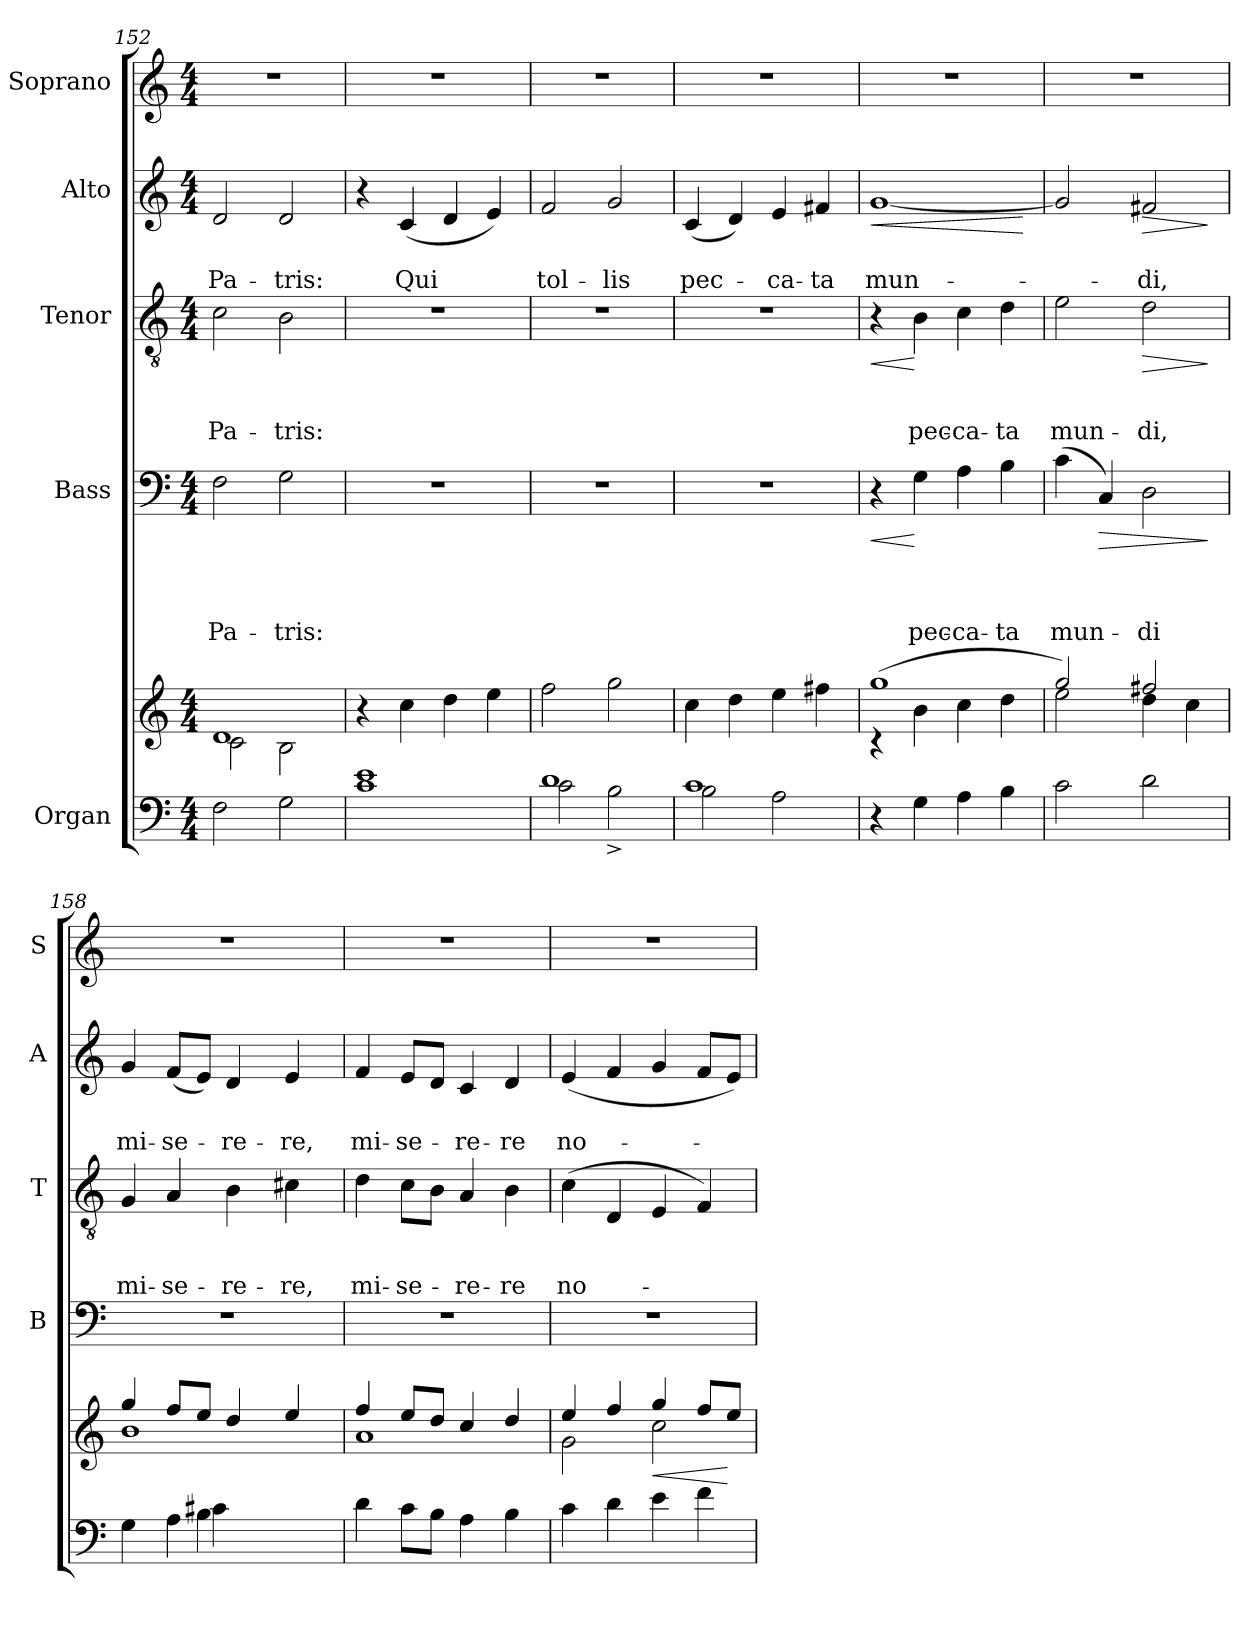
**kern	**kern	**dynam	**kern	**text	**text	**text	**text	**dynam	**kern	**text	**text	**text	**dynam	**kern	**text	**text	**dynam	**kern
*part5	*part5	*part5	*part4	*part4	*part4	*part4	*part4	*part4	*part3	*part3	*part3	*part3	*part3	*part2	*part2	*part2	*part2	*part1
*staff6	*staff5	*staff5/6	*staff4	*staff4	*staff4	*staff4	*staff4	*staff4	*staff3	*staff3	*staff3	*staff3	*staff3	*staff2	*staff2	*staff2	*staff2	*staff1
*I"Organ	*	*	*I"Bass	*	*	*	*	*	*I"Tenor	*	*	*	*	*I"Alto	*	*	*	*I"Soprano
*	*	*	*I'B	*	*	*	*	*	*I'T	*	*	*	*	*I'A	*	*	*	*I'S
*clefF4	*clefG2	*	*clefF4	*	*	*	*	*	*clefGv2	*	*	*	*	*clefG2	*	*	*	*clefG2
*k[]	*k[]	*	*k[]	*	*	*	*	*	*k[]	*	*	*	*	*k[]	*	*	*	*k[]
*C:	*C:	*	*C:	*	*	*	*	*	*C:	*	*	*	*	*C:	*	*	*	*C:
*M4/4	*M4/4	*	*M4/4	*	*	*	*	*	*M4/4	*	*	*	*	*M4/4	*	*	*	*M4/4
=152	=152	=152	=152	=152	=152	=152	=152	=152	=152	=152	=152	=152	=152	=152	=152	=152	=152	=152
*	*^	*	*	*	*	*	*	*	*	*	*	*	*	*	*	*	*	*
!	!	!	!	!	!	!	!	!LO:LY:b	!	!	!	!	!LO:LY:b	!	!	!	!LO:LY:b	!	!
2F\	1d	2c\	.	2F\	.	.	.	Pa-	.	2c\	.	.	Pa-	.	2d/	.	Pa-	.	1r
!	!	!	!	!	!	!	!	!LO:LY:b	!	!	!	!	!LO:LY:b	!	!	!	!LO:LY:b	!	!
2G\	.	2B\	.	2G\	.	.	.	-tris:	.	2B\	.	.	-tris:	.	2d/	.	-tris:	.	.
*	*v	*v	*	*	*	*	*	*	*	*	*	*	*	*	*	*	*	*	*
=153	=153	=153	=153	=153	=153	=153	=153	=153	=153	=153	=153	=153	=153	=153	=153	=153	=153	=153
1c 1e	4r	.	1r	.	.	.	.	.	1r	.	.	.	.	4r	.	.	.	1r
!	!	!	!	!	!	!	!	!	!	!	!	!	!	!	!	!LO:LY:b	!	!
.	4cc\	.	.	.	.	.	.	.	.	.	.	.	.	(<4c/	.	Qui	.	.
.	4dd\	.	.	.	.	.	.	.	.	.	.	.	.	4d/	.	.	.	.
.	4ee\	.	.	.	.	.	.	.	.	.	.	.	.	4e/)	.	.	.	.
=154	=154	=154	=154	=154	=154	=154	=154	=154	=154	=154	=154	=154	=154	=154	=154	=154	=154	=154
*^	*	*	*	*	*	*	*	*	*	*	*	*	*	*	*	*	*	*
!	!	!	!	!	!	!	!	!	!	!	!	!	!	!	!	!	!LO:LY:b	!	!
1d	2c\	2ff\	.	1r	.	.	.	.	.	1r	.	.	.	.	2f/	.	tol-	.	1r
!	!	!	!	!	!	!	!	!	!	!	!	!	!	!	!	!	!LO:LY:b	!	!
.	2B^<\	2gg\	.	.	.	.	.	.	.	.	.	.	.	.	2g/	.	-lis	.	.
=155	=155	=155	=155	=155	=155	=155	=155	=155	=155	=155	=155	=155	=155	=155	=155	=155	=155	=155	=155
!	!	!	!	!	!	!	!	!	!	!	!	!	!	!	!	!	!LO:LY:b	!	!
1c	2B\	4cc\	.	1r	.	.	.	.	.	1r	.	.	.	.	(<4c/	.	pec-	.	1r
.	.	4dd\	.	.	.	.	.	.	.	.	.	.	.	.	4d/)	.	.	.	.
!	!	!	!	!	!	!	!	!	!	!	!	!	!	!	!	!	!LO:LY:b	!	!
.	2A\	4ee\	.	.	.	.	.	.	.	.	.	.	.	.	4e/	.	-ca-	.	.
!	!	!	!	!	!	!	!	!	!	!	!	!	!	!	!	!	!LO:LY:b	!	!
.	.	4ff#X\	.	.	.	.	.	.	.	.	.	.	.	.	4f#X/	.	-ta	.	.
*v	*v	*	*	*	*	*	*	*	*	*	*	*	*	*	*	*	*	*	*
!!LO:PB:g=z
=156	=156	=156	=156	=156	=156	=156	=156	=156	=156	=156	=156	=156	=156	=156	=156	=156	=156	=156
*	*^	*	*	*	*	*	*	*	*	*	*	*	*	*	*	*	*	*
!	!	!	!	!	!	!	!	!	!LO:HP:b	!	!	!	!	!LO:HP:b	!	!	!LO:LY:b	!LO:HP:b	!
4r	(>1gg	4rc	.	4r	.	.	.	.	<	4r	.	.	.	<	[<1g	.	mun-	<	1r
!	!	!	!	!	!	!	!	!LO:LY:b	!	!	!	!	!LO:LY:b	!	!	!	!	!	!
4G\	.	4b\	.	4G\	.	.	.	pec-	[	4B\	.	.	pec-	[	.	.	.	.	.
!	!	!	!	!	!	!	!	!LO:LY:b	!	!	!	!	!LO:LY:b	!	!	!	!	!	!
4A\	.	4cc\	.	4A\	.	.	.	-ca-	.	4c\	.	.	-ca-	.	.	.	.	.	.
!	!	!	!	!	!	!	!	!LO:LY:b	!	!	!	!	!LO:LY:b	!	!	!	!	!	!
4B\	.	4dd\	.	4B\	.	.	.	-ta	.	4d\	.	.	-ta	.	.	.	.	.	.
*	*v	*v	*	*	*	*	*	*	*	*	*	*	*	*	*	*	*	*	*
.	.	.	.	.	.	.	.	.	.	.	.	.	.	.	.	.	[	.
=157	=157	=157	=157	=157	=157	=157	=157	=157	=157	=157	=157	=157	=157	=157	=157	=157	=157	=157
*	*^	*	*	*	*	*	*	*	*	*	*	*	*	*	*	*	*	*
!	!	!	!	!	!	!	!	!LO:LY:b	!	!	!	!	!LO:LY:b	!	!	!	!	!	!
2c\	2ee\	2gg/)	.	(>4c\	.	.	.	mun-	.	2e\	.	.	mun-	.	2g/]	.	.	.	1r
!	!	!	!	!	!	!	!	!	!LO:HP:b	!	!	!	!	!	!	!	!	!	!
.	.	.	.	4C/)	.	.	.	.	>	.	.	.	.	.	.	.	.	.	.
!	!	!	!	!	!	!	!	!LO:LY:b	!	!	!	!	!LO:LY:b	!LO:HP:b	!	!	!LO:LY:b	!LO:HP:b	!
2d\	4dd\	2ff#X/	.	2D\	.	.	.	-di	.	2d\	.	.	-di,	>	2f#X/	.	-di,	>	.
.	4cc\	.	.	.	.	.	.	.	.	.	.	.	.	.	.	.	.	.	.
*	*v	*v	*	*	*	*	*	*	*	*	*	*	*	*	*	*	*	*	*
.	.	.	.	.	.	.	.	]	.	.	.	.	]	.	.	.	]	.
=158	=158	=158	=158	=158	=158	=158	=158	=158	=158	=158	=158	=158	=158	=158	=158	=158	=158	=158
*^	*^	*	*	*	*	*	*	*	*	*	*	*	*	*	*	*	*	*
*	*^	*	*	*	*	*	*	*	*	*	*	*	*	*	*	*	*	*	*	*
!	!	!	!	!	!	!	!	!	!	!	!	!	!	!	!LO:LY:b	!	!	!	!LO:LY:b	!	!
4G\	4.ryy	4.ryy	1b	4gg/	.	1r	.	.	.	.	.	4G/	.	.	mi-	.	4g/	.	mi-	.	1r
!	!	!	!	!	!	!	!	!	!	!	!	!	!	!	!LO:LY:b	!	!	!	!LO:LY:b	!	!
4A\	.	.	.	8ff/L	.	.	.	.	.	.	.	4A/	.	.	-se-	.	(<8f/L	.	-se-	.	.
.	4B\	4c#X\	.	8ee/J	.	.	.	.	.	.	.	.	.	.	.	.	8e/J)	.	.	.	.
!	!	!	!	!	!	!	!	!	!	!	!	!	!	!	!LO:LY:b	!	!	!	!LO:LY:b	!	!
4.ryy	.	.	.	4dd/	.	.	.	.	.	.	.	4B\	.	.	-re-	.	4d/	.	-re-	.	.
.	4.ryy	4.ryy	.	.	.	.	.	.	.	.	.	.	.	.	.	.	.	.	.	.	.
!	!	!	!	!	!	!	!	!	!	!	!	!	!	!	!LO:LY:b	!	!	!	!LO:LY:b	!	!
.	.	.	.	4ee/	.	.	.	.	.	.	.	4c#X\	.	.	-re,	.	4e/	.	-re,	.	.
8ryy	.	.	.	.	.	.	.	.	.	.	.	.	.	.	.	.	.	.	.	.	.
*v	*v	*v	*	*	*	*	*	*	*	*	*	*	*	*	*	*	*	*	*	*	*
=159	=159	=159	=159	=159	=159	=159	=159	=159	=159	=159	=159	=159	=159	=159	=159	=159	=159	=159	=159
!	!	!	!	!	!	!	!	!	!	!	!	!	!LO:LY:b	!	!	!	!LO:LY:b	!	!
4d\	1a	4ff/	.	1r	.	.	.	.	.	4d\	.	.	mi-	.	4f/	.	mi-	.	1r
!	!	!	!	!	!	!	!	!	!	!	!	!	!LO:LY:b	!	!	!	!LO:LY:b	!	!
8c\L	.	8ee/L	.	.	.	.	.	.	.	8c\L	.	.	-se-	.	8e/L	.	-se-	.	.
8B\J	.	8dd/J	.	.	.	.	.	.	.	8B\J	.	.	.	.	8d/J	.	.	.	.
!	!	!	!	!	!	!	!	!	!	!	!	!	!LO:LY:b	!	!	!	!LO:LY:b	!	!
4A\	.	4cc/	.	.	.	.	.	.	.	4A/	.	.	-re-	.	4c/	.	-re-	.	.
!	!	!	!	!	!	!	!	!	!	!	!	!	!LO:LY:b	!	!	!	!LO:LY:b	!	!
4B\	.	4dd/	.	.	.	.	.	.	.	4B\	.	.	-re	.	4d/	.	-re	.	.
=160	=160	=160	=160	=160	=160	=160	=160	=160	=160	=160	=160	=160	=160	=160	=160	=160	=160	=160	=160
!	!	!	!	!	!	!	!	!	!	!	!	!	!LO:LY:b	!	!	!	!LO:LY:b	!	!
4c\	4ee/	2g\	.	1r	.	.	.	.	.	(>4c\	.	.	no-	.	(<4e/	.	no-	.	1r
4d\	4ff/	.	.	.	.	.	.	.	.	4D/	.	.	.	.	4f/	.	.	.	.
!	!	!	!LO:HP:b	!	!	!	!	!	!	!	!	!	!	!	!	!	!	!	!
4e\	4gg/	2cc\	<	.	.	.	.	.	.	4E/	.	.	.	.	4g/	.	.	.	.
4f\	8ff/L	.	.	.	.	.	.	.	.	4F/)	.	.	.	.	8f/L	.	.	.	.
.	8ee/J	.	[	.	.	.	.	.	.	.	.	.	.	.	8e/J)	.	.	.	.
*	*v	*v	*	*	*	*	*	*	*	*	*	*	*	*	*	*	*	*	*
=	=	=	=	=	=	=	=	=	=	=	=	=	=	=	=	=	=	=
*-	*-	*-	*-	*-	*-	*-	*-	*-	*-	*-	*-	*-	*-	*-	*-	*-	*-	*-
